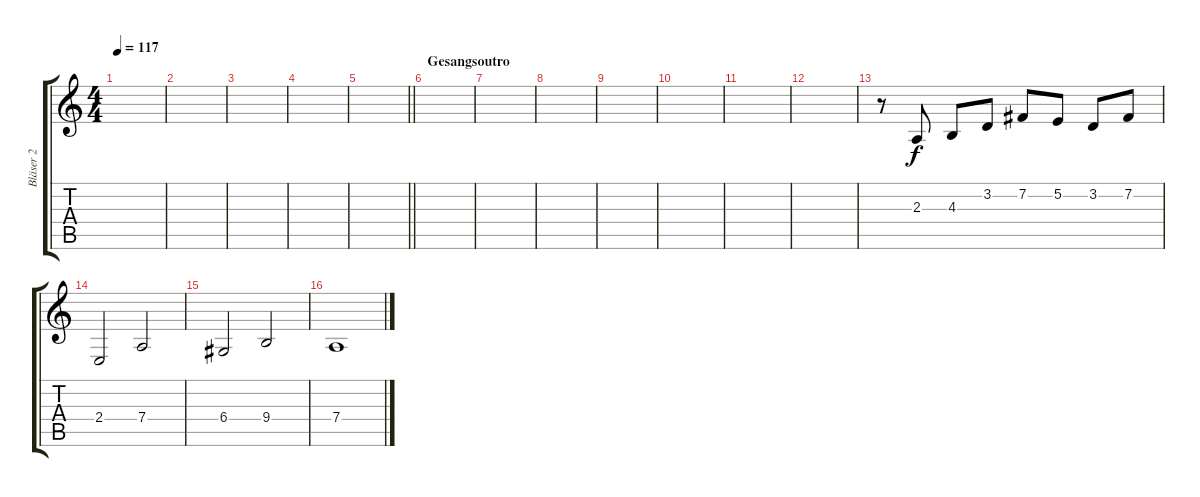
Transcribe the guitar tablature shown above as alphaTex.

\track ("Bläser 2" "Bläser 2") {instrument altosax}
\staff {score tabs}
\tuning (E4 B3 G3 D3 A2 E2) {hide}
\ts (4 4)
\tempo 117
\clef g2
\ks c
|
|
|
|
\barLineRight lightlight
|
\section ("" "Gesangsoutro")
|
|
|
|
|
|
|
r.8 2.3.8{dy f} 4.3.8 3.2.8 7.2.8 5.2.8 3.2.8 7.2.8 |
2.4.2 7.4.2 |
6.4.2 9.4.2 |
7.4.1
